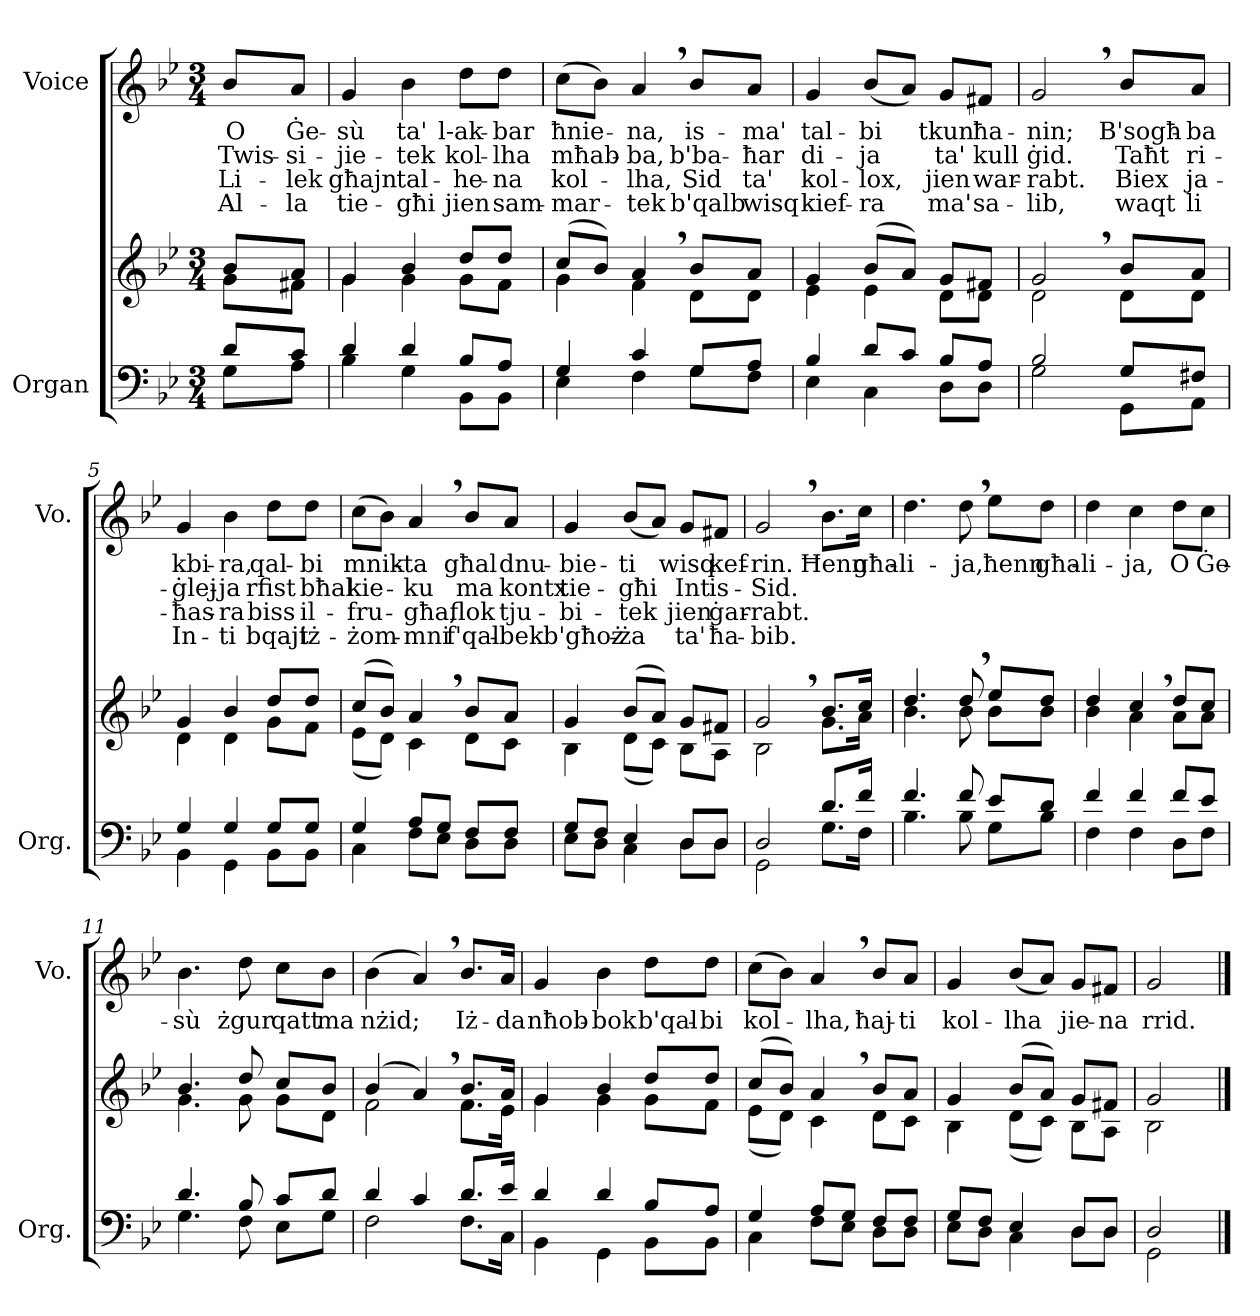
**kern	**kern	**kern	**text	**text	**text	**text
*part2	*part2	*part1	*part1	*part1	*part1	*part1
*staff3	*staff2	*staff1	*staff1	*staff1	*staff1	*staff1
*I"Organ	*	*I"Voice	*	*	*	*
*I'Org.	*	*I'Vo.	*	*	*	*
*clefF4	*clefG2	*clefG2	*	*	*	*
*k[b-e-]	*k[b-e-]	*k[b-e-]	*	*	*	*
*M3/4	*M3/4	*M3/4	*	*	*	*
=	=	=	=	=	=	=
*^	*^	*	*	*	*	*
8d/L	8G\L	8b-/L	8g\L	8b-/L	O	Twis-	Li-	Al-
8c/J	8A\J	8a/J	8f#X\J	8a/J	Ġe-	-si-	-lek	-la
=1	=1	=1	=1	=1	=1	=1	=1	=1
4d/	4B-\	4g/	4g\	4g/	-sù	-jie-	għajn	tie-
4d/	4G\	4b-/	4g\	4b-\	ta'	-tek	tal-	-għi
8B-/L	8BB-\L	8dd/L	8g\L	8dd\L	l-ak-	kol-	-he-	jien
8A/J	8BB-\J	8dd/J	8f\J	8dd\J	-bar	-lha	-na	sam-
=2	=2	=2	=2	=2	=2	=2	=2	=2
4G/	4E-\	(8cc/L	4g\	(8cc\L	ħnie-	mħab-	kol-	-mar-
.	.	8b-/J)	.	8b-\J)	.	.	.	.
4c/	4F\	4a,/	4f\	4a,/	-na,	-ba,	-lha,	-tek
8G/L	8G\L	8b-/L	8d\L	8b-/L	is-	b'ba-	Sid	b'qalb
8A/J	8F\J	8a/J	8d\J	8a/J	-ma'	-ħar	ta'	wisq
=3	=3	=3	=3	=3	=3	=3	=3	=3
4B-/	4E-\	4g/	4e-\	4g/	tal-	di-	kol-	kief-
8d/L	4C\	(8b-/L	4e-\	(8b-/L	-bi	-ja	-lox,	-ra
8c/J	.	8a/J)	.	8a/J)	.	.	.	.
8B-/L	8D\L	8g/L	8d\L	8g/L	tkun	ta'	jien	ma'
8A/J	8D\J	8f#X/J	8d\J	8f#X/J	ħa-	kull	war-	sa-
=4	=4	=4	=4	=4	=4	=4	=4	=4
2B-/	2G\	2g,/	2d\	2g,/	-nin;	ġid.	-rabt.	-lib,
8G/L	8GG\L	8b-/L	8d\L	8b-/L	B'sogħ-	Taħt	Biex	waqt
8F#X/J	8AA\J	8a/J	8d\J	8a/J	-ba	ri-	ja-	li
=5	=5	=5	=5	=5	=5	=5	=5	=5
4G/	4BB-\	4g/	4d\	4g/	kbi-	-ġlej-	-ħas-	In-
4G/	4GG\	4b-/	4d\	4b-\	-ra,	-ja	-ra	-ti
8G/L	8BB-\L	8dd/L	8g\L	8dd\L	qal-	rfist	biss	bqajt
8G/J	8BB-\J	8dd/J	8f\J	8dd\J	-bi	bħal	il-	iż-
=6	=6	=6	=6	=6	=6	=6	=6	=6
4G/	4C\	(8cc/L	(8e-\L	(8cc\L	mnik-	kie-	-fru-	-żom-
.	.	8b-/J)	8d\J)	8b-\J)	.	.	.	.
8A/L	8F\L	4a,/	4c\	4a,/	-ta	-ku	-għa,	-mni
8G/J	8E-\J	.	.	.	.	.	.	.
8F/L	8D\L	8b-/L	8d\L	8b-/L	għal	ma	flok	f'qal-
8F/J	8D\J	8a/J	8c\J	8a/J	dnu-	kontx	tju-	-bek
=7	=7	=7	=7	=7	=7	=7	=7	=7
8G/L	8E-\L	4g/	4B-\	4g/	-bie-	tie-	-bi-	b'għoż-
8F/J	8D\J	.	.	.	.	.	.	.
4E-/	4C\	(8b-/L	(8d\L	(8b-/L	-ti	-għi	-tek	-ża
.	.	8a/J)	8c\J)	8a/J)	.	.	.	.
8D/L	8D\L	8g/L	8B-\L	8g/L	wisq	Int	jien	ta'
8D/J	8D\J	8f#X/J	8A\J	8f#X/J	kef-	is-	ġar-	ħa-
=8	=8	=8	=8	=8	=8	=8	=8	=8
2D/	2GG\	2g,/	2B-\	2g,/	-rin.	-Sid.	-rabt.	-bib.
8.d/L	8.G\L	8.b-/L	8.g\L	8.b-\L	Ħenn	.	.	.
16f/Jk	16F\Jk	16cc/Jk	16a\Jk	16cc\Jk	għa-	.	.	.
=9	=9	=9	=9	=9	=9	=9	=9	=9
4.f/	4.B-\	4.dd/	4.b-\	4.dd\	-li-	.	.	.
8f/	8B-\	8dd,/	8b-\	8dd,\	-ja,	.	.	.
8e-/L	8G\L	8ee-/L	8b-\L	8ee-\L	ħenn	.	.	.
8d/J	8B-\J	8dd/J	8b-\J	8dd\J	għa-	.	.	.
=10	=10	=10	=10	=10	=10	=10	=10	=10
4f/	4F\	4dd/	4b-\	4dd\	-li-	.	.	.
4f/	4F\	4cc,/	4a\	4cc\	-ja,	.	.	.
8f/L	8D\L	8dd/L	8a\L	8dd\L	O	.	.	.
8e-/J	8F\J	8cc/J	8a\J	8cc\J	Ġe-	.	.	.
=11	=11	=11	=11	=11	=11	=11	=11	=11
4.d/	4.G\	4.b-/	4.g\	4.b-\	-sù	.	.	.
8B-/	8F\	8dd/	8g\	8dd\	żgur	.	.	.
8c/L	8E-\L	8cc/L	8g\L	8cc\L	qatt	.	.	.
8d/J	8G\J	8b-/J	8d\J	8b-\J	ma	.	.	.
=12	=12	=12	=12	=12	=12	=12	=12	=12
4d/	2F\	(4b-/	2f\	(4b-\	nżid;	.	.	.
4c/	.	4a,/)	.	4a,/)	.	.	.	.
8.d/L	8.F\L	8.b-/L	8.f\L	8.b-/L	Iż-	.	.	.
16e-/Jk	16C\Jk	16a/Jk	16e-\Jk	16a/Jk	-da	.	.	.
=13	=13	=13	=13	=13	=13	=13	=13	=13
4d/	4BB-\	4g/	4g\	4g/	nħob-	.	.	.
4d/	4GG\	4b-/	4g\	4b-\	-bok	.	.	.
8B-/L	8BB-\L	8dd/L	8g\L	8dd\L	b'qal-	.	.	.
8A/J	8BB-\J	8dd/J	8f\J	8dd\J	-bi	.	.	.
=14	=14	=14	=14	=14	=14	=14	=14	=14
4G/	4C\	(8cc/L	(8e-\L	(8cc\L	kol-	.	.	.
.	.	8b-/J)	8d\J)	8b-\J)	.	.	.	.
8A/L	8F\L	4a,/	4c\	4a,/	-lha,	.	.	.
8G/J	8E-\J	.	.	.	.	.	.	.
8F/L	8D\L	8b-/L	8d\L	8b-/L	ħaj-	.	.	.
8F/J	8D\J	8a/J	8c\J	8a/J	-ti	.	.	.
=15	=15	=15	=15	=15	=15	=15	=15	=15
8G/L	8E-\L	4g/	4B-\	4g/	kol-	.	.	.
8F/J	8D\J	.	.	.	.	.	.	.
4E-/	4C\	(8b-/L	(8d\L	(8b-/L	-lha	.	.	.
.	.	8a/J)	8c\J)	8a/J)	.	.	.	.
8D/L	8D\L	8g/L	8B-\L	8g/L	jie-	.	.	.
8D/J	8D\J	8f#X/J	8A\J	8f#X/J	-na	.	.	.
=16	=16	=16	=16	=16	=16	=16	=16	=16
2D/	2GG\	2g/	2B-\	2g/	rrid.	.	.	.
*v	*v	*	*	*	*	*	*	*
*	*v	*v	*	*	*	*	*
==	==	==	==	==	==	==
*-	*-	*-	*-	*-	*-	*-
